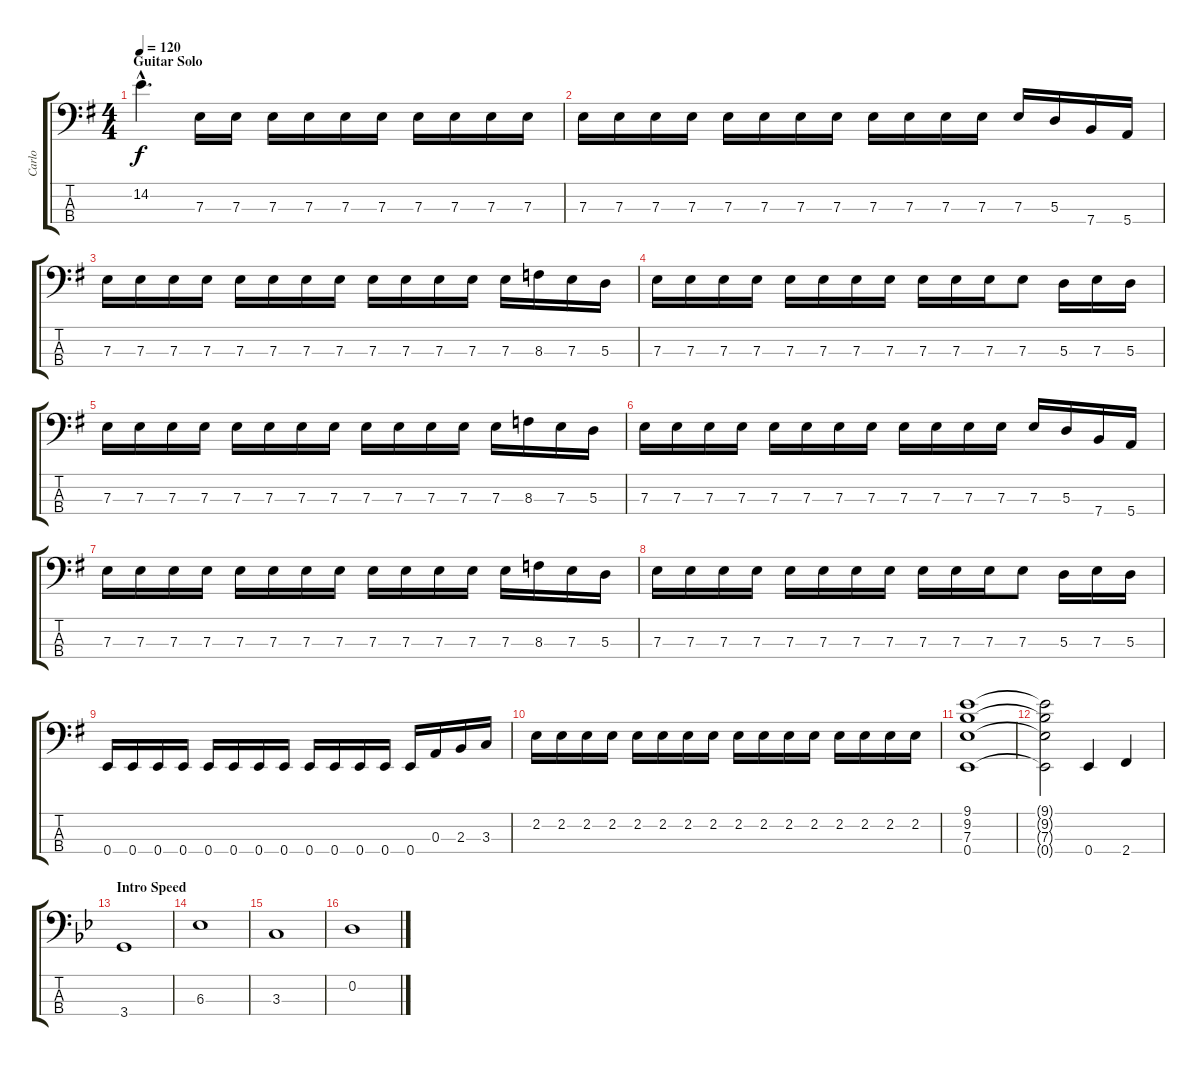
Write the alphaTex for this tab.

\track ("Carlo" "Carlo") {instrument electricbassfinger}
\staff {score tabs}
\tuning (G2 D2 A1 E1) {hide}
\ts (4 4)
\section ("" "Guitar Solo")
\tempo 120
\clef f4
\ks eminor
14.2{hac}.4{d dy f} 7.3.16 7.3.16 7.3.16 7.3.16 7.3.16 7.3.16 7.3.16 7.3.16 7.3.16 7.3.16 |
7.3.16 7.3.16 7.3.16 7.3.16 7.3.16 7.3.16 7.3.16 7.3.16 7.3.16 7.3.16 7.3.16 7.3.16 7.3.16 5.3.16 7.4.16 5.4.16 |
7.3.16 7.3.16 7.3.16 7.3.16 7.3.16 7.3.16 7.3.16 7.3.16 7.3.16 7.3.16 7.3.16 7.3.16 7.3.16 8.3.16 7.3.16 5.3.16 |
7.3.16 7.3.16 7.3.16 7.3.16 7.3.16 7.3.16 7.3.16 7.3.16 7.3.16 7.3.16 7.3.16 7.3.8 5.3.16 7.3.16 5.3.16 |
7.3.16 7.3.16 7.3.16 7.3.16 7.3.16 7.3.16 7.3.16 7.3.16 7.3.16 7.3.16 7.3.16 7.3.16 7.3.16 8.3.16 7.3.16 5.3.16 |
7.3.16 7.3.16 7.3.16 7.3.16 7.3.16 7.3.16 7.3.16 7.3.16 7.3.16 7.3.16 7.3.16 7.3.16 7.3.16 5.3.16 7.4.16 5.4.16 |
7.3.16 7.3.16 7.3.16 7.3.16 7.3.16 7.3.16 7.3.16 7.3.16 7.3.16 7.3.16 7.3.16 7.3.16 7.3.16 8.3.16 7.3.16 5.3.16 |
7.3.16 7.3.16 7.3.16 7.3.16 7.3.16 7.3.16 7.3.16 7.3.16 7.3.16 7.3.16 7.3.16 7.3.8 5.3.16 7.3.16 5.3.16 |
0.4.16 0.4.16 0.4.16 0.4.16 0.4.16 0.4.16 0.4.16 0.4.16 0.4.16 0.4.16 0.4.16 0.4.16 0.4.16 0.3.16 2.3.16 3.3.16 |
2.2.16 2.2.16 2.2.16 2.2.16 2.2.16 2.2.16 2.2.16 2.2.16 2.2.16 2.2.16 2.2.16 2.2.16 2.2.16 2.2.16 2.2.16 2.2.16 |
(9.1 9.2 7.3 0.4).1 |
(9.1{t} 9.2{t} 7.3{t} 0.4{t}).2 0.4.4 2.4.4 |
\section ("" "Intro Speed")
\ks gminor
3.4.1 |
6.3.1 |
3.3.1 |
0.2.1
